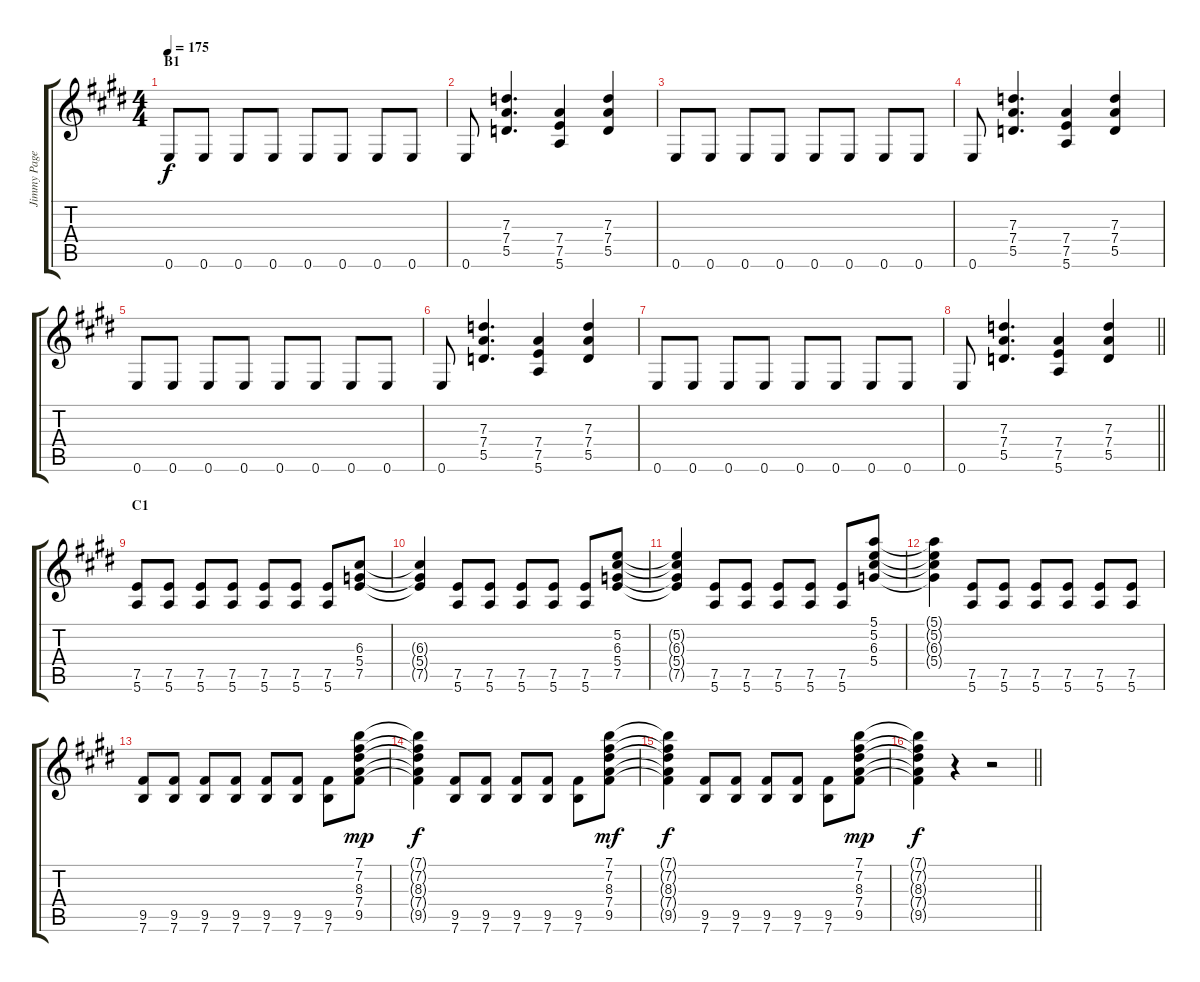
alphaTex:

\track ("Jimmy Page 2" "Jimmy Page") {instrument overdrivenguitar}
\staff {score tabs}
\tuning (E4 B3 G3 D3 A2 E2) {hide}
\ts (4 4)
\section ("" "B1")
\tempo 175
\clef g2
\ks e
0.6.8{dy f} 0.6.8 0.6.8 0.6.8 0.6.8 0.6.8 0.6.8 0.6.8 |
0.6.8 (7.3 7.4 5.5).4{d} (7.4 7.5 5.6).4 (7.3 7.4 5.5).4 |
0.6.8 0.6.8 0.6.8 0.6.8 0.6.8 0.6.8 0.6.8 0.6.8 |
0.6.8 (7.3 7.4 5.5).4{d} (7.4 7.5 5.6).4 (7.3 7.4 5.5).4 |
0.6.8 0.6.8 0.6.8 0.6.8 0.6.8 0.6.8 0.6.8 0.6.8 |
0.6.8 (7.3 7.4 5.5).4{d} (7.4 7.5 5.6).4 (7.3 7.4 5.5).4 |
0.6.8 0.6.8 0.6.8 0.6.8 0.6.8 0.6.8 0.6.8 0.6.8 |
\barLineRight lightlight
0.6.8 (7.3 7.4 5.5).4{d} (7.4 7.5 5.6).4 (7.3 7.4 5.5).4 |
\section ("" "C1")
(7.5 5.6).8 (7.5 5.6).8 (7.5 5.6).8 (7.5 5.6).8 (7.5 5.6).8 (7.5 5.6).8 (7.5 5.6).8 (6.3 5.4 7.5).8 |
(6.3{t} 5.4{t} 7.5{t}).4 (7.5 5.6).8 (7.5 5.6).8 (7.5 5.6).8 (7.5 5.6).8 (7.5 5.6).8 (5.2 6.3 5.4 7.5).8 |
(5.2{t} 6.3{t} 5.4{t} 7.5{t}).4 (7.5 5.6).8 (7.5 5.6).8 (7.5 5.6).8 (7.5 5.6).8 (7.5 5.6).8 (5.1 5.2 6.3 5.4).8 |
(5.1{t} 5.2{t} 6.3{t} 5.4{t}).4 (7.5 5.6).8 (7.5 5.6).8 (7.5 5.6).8 (7.5 5.6).8 (7.5 5.6).8 (7.5 5.6).8 |
(9.5 7.6).8 (9.5 7.6).8 (9.5 7.6).8 (9.5 7.6).8 (9.5 7.6).8 (9.5 7.6).8 (9.5 7.6).8 (7.1 7.2 8.3 7.4 9.5).8{dy mp} |
(7.1{t} 7.2{t} 8.3{t} 7.4{t} 9.5{t}).4{dy f} (9.5 7.6).8 (9.5 7.6).8 (9.5 7.6).8 (9.5 7.6).8 (9.5 7.6).8 (7.1 7.2 8.3 7.4 9.5).8{dy mf} |
(7.1{t} 7.2{t} 8.3{t} 7.4{t} 9.5{t}).4{dy f} (9.5 7.6).8 (9.5 7.6).8 (9.5 7.6).8 (9.5 7.6).8 (9.5 7.6).8 (7.1 7.2 8.3 7.4 9.5).8{dy mp} |
\barLineRight lightlight
(7.1{t} 7.2{t} 8.3{t} 7.4{t} 9.5{t}).4{dy f} r.4 r.2
